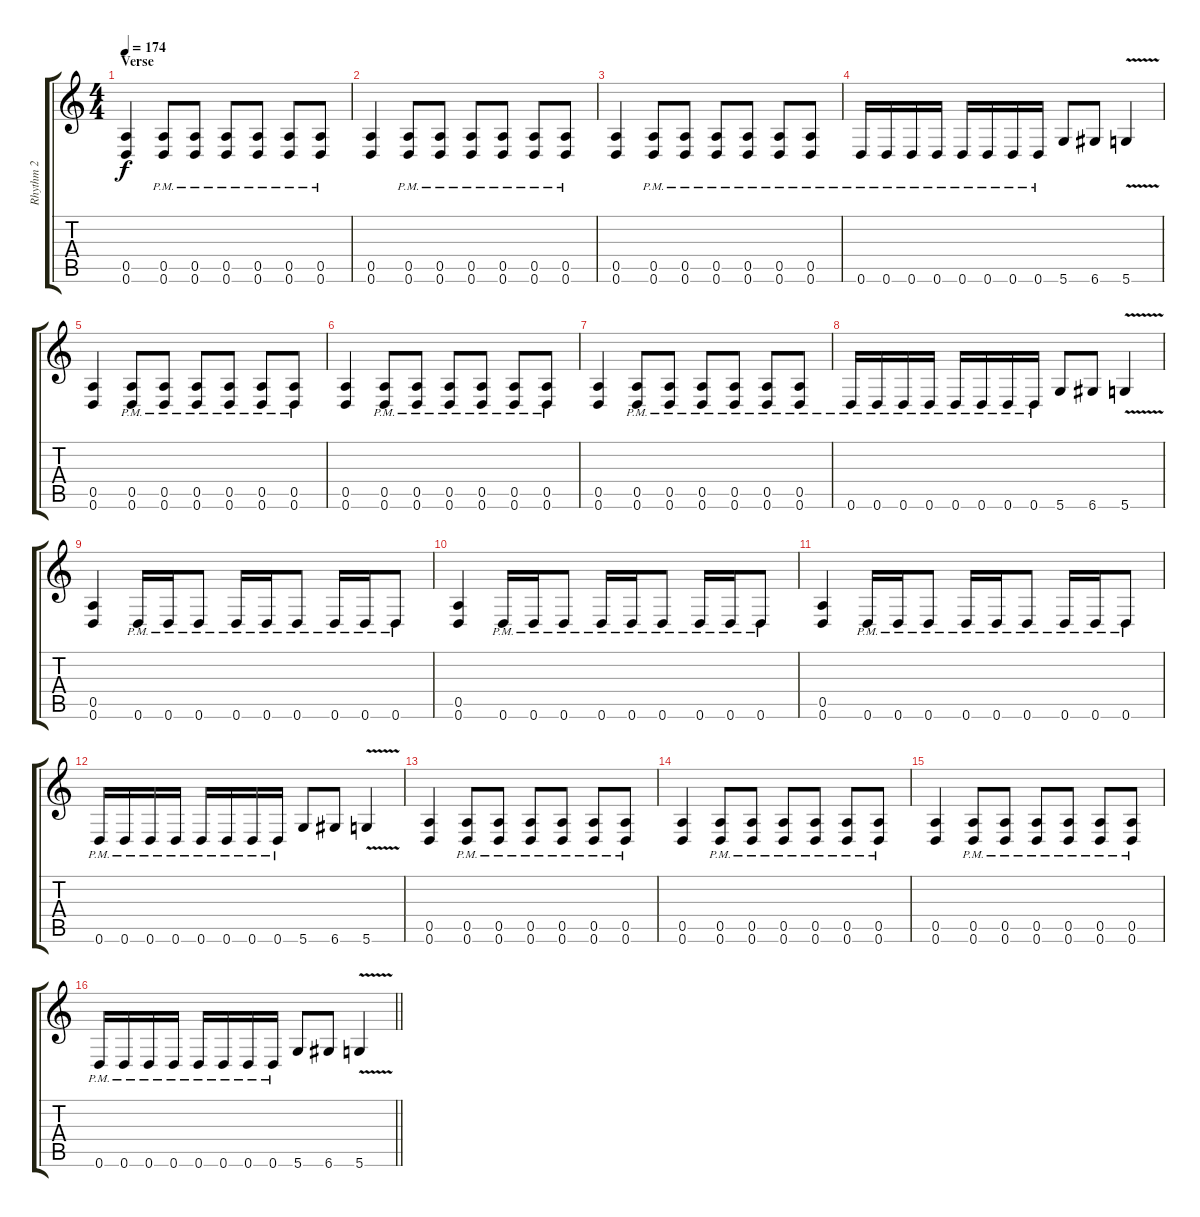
\track ("Rhythm 2" "Rhythm 2") {instrument distortionguitar}
\staff {score tabs}
\tuning (E4 B3 G3 D3 A2 D2) {hide}
\ts (4 4)
\section ("" "Verse")
\tempo 174
\clef g2
\ks c
(0.5 0.6).4{dy f} (0.5{pm} 0.6{pm}).8 (0.5{pm} 0.6{pm}).8 (0.5{pm} 0.6{pm}).8 (0.5{pm} 0.6{pm}).8 (0.5{pm} 0.6{pm}).8 (0.5{pm} 0.6{pm}).8 |
(0.5 0.6).4 (0.5{pm} 0.6{pm}).8 (0.5{pm} 0.6{pm}).8 (0.5{pm} 0.6{pm}).8 (0.5{pm} 0.6{pm}).8 (0.5{pm} 0.6{pm}).8 (0.5{pm} 0.6{pm}).8 |
(0.5 0.6).4 (0.5{pm} 0.6{pm}).8 (0.5{pm} 0.6{pm}).8 (0.5{pm} 0.6{pm}).8 (0.5{pm} 0.6{pm}).8 (0.5{pm} 0.6{pm}).8 (0.5{pm} 0.6{pm}).8 |
0.6{pm}.16 0.6{pm}.16 0.6{pm}.16 0.6{pm}.16 0.6{pm}.16 0.6{pm}.16 0.6{pm}.16 0.6{pm}.16 5.6.8 6.6.8 5.6{v}.4 |
(0.5 0.6).4 (0.5{pm} 0.6{pm}).8 (0.5{pm} 0.6{pm}).8 (0.5{pm} 0.6{pm}).8 (0.5{pm} 0.6{pm}).8 (0.5{pm} 0.6{pm}).8 (0.5{pm} 0.6{pm}).8 |
(0.5 0.6).4 (0.5{pm} 0.6{pm}).8 (0.5{pm} 0.6{pm}).8 (0.5{pm} 0.6{pm}).8 (0.5{pm} 0.6{pm}).8 (0.5{pm} 0.6{pm}).8 (0.5{pm} 0.6{pm}).8 |
(0.5 0.6).4 (0.5{pm} 0.6{pm}).8 (0.5{pm} 0.6{pm}).8 (0.5{pm} 0.6{pm}).8 (0.5{pm} 0.6{pm}).8 (0.5{pm} 0.6{pm}).8 (0.5{pm} 0.6{pm}).8 |
0.6{pm}.16 0.6{pm}.16 0.6{pm}.16 0.6{pm}.16 0.6{pm}.16 0.6{pm}.16 0.6{pm}.16 0.6{pm}.16 5.6.8 6.6.8 5.6{v}.4 |
(0.5 0.6).4 0.6{pm}.16 0.6{pm}.16 0.6{pm}.8 0.6{pm}.16 0.6{pm}.16 0.6{pm}.8 0.6{pm}.16 0.6{pm}.16 0.6{pm}.8 |
(0.5 0.6).4 0.6{pm}.16 0.6{pm}.16 0.6{pm}.8 0.6{pm}.16 0.6{pm}.16 0.6{pm}.8 0.6{pm}.16 0.6{pm}.16 0.6{pm}.8 |
(0.5 0.6).4 0.6{pm}.16 0.6{pm}.16 0.6{pm}.8 0.6{pm}.16 0.6{pm}.16 0.6{pm}.8 0.6{pm}.16 0.6{pm}.16 0.6{pm}.8 |
0.6{pm}.16 0.6{pm}.16 0.6{pm}.16 0.6{pm}.16 0.6{pm}.16 0.6{pm}.16 0.6{pm}.16 0.6{pm}.16 5.6.8 6.6.8 5.6{v}.4 |
(0.5 0.6).4 (0.5{pm} 0.6{pm}).8 (0.5{pm} 0.6{pm}).8 (0.5{pm} 0.6{pm}).8 (0.5{pm} 0.6{pm}).8 (0.5{pm} 0.6{pm}).8 (0.5{pm} 0.6{pm}).8 |
(0.5 0.6).4 (0.5{pm} 0.6{pm}).8 (0.5{pm} 0.6{pm}).8 (0.5{pm} 0.6{pm}).8 (0.5{pm} 0.6{pm}).8 (0.5{pm} 0.6{pm}).8 (0.5{pm} 0.6{pm}).8 |
(0.5 0.6).4 (0.5{pm} 0.6{pm}).8 (0.5{pm} 0.6{pm}).8 (0.5{pm} 0.6{pm}).8 (0.5{pm} 0.6{pm}).8 (0.5{pm} 0.6{pm}).8 (0.5{pm} 0.6{pm}).8 |
\barLineRight lightlight
0.6{pm}.16 0.6{pm}.16 0.6{pm}.16 0.6{pm}.16 0.6{pm}.16 0.6{pm}.16 0.6{pm}.16 0.6{pm}.16 5.6.8 6.6.8 5.6{v}.4
